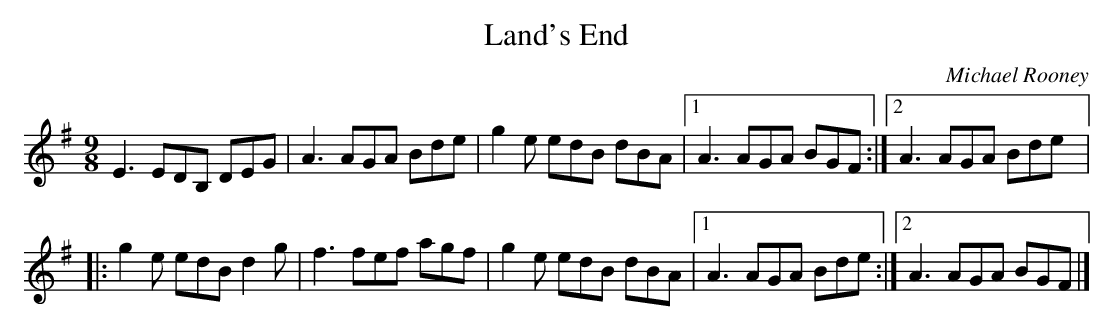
X:1
T:Land's End
C:Michael Rooney
M:9/8
L:1/8
K:Emin
E3 EDB, DEG | A3 AGA Bde | g2 e edB dBA |1 A3 AGA BGF :|2 A3 AGA Bde |:
g2 e edB d2 g | f3 fef agf | g2 e edB dBA |1 A3 AGA Bde :|2 A3 AGA BGF |]
